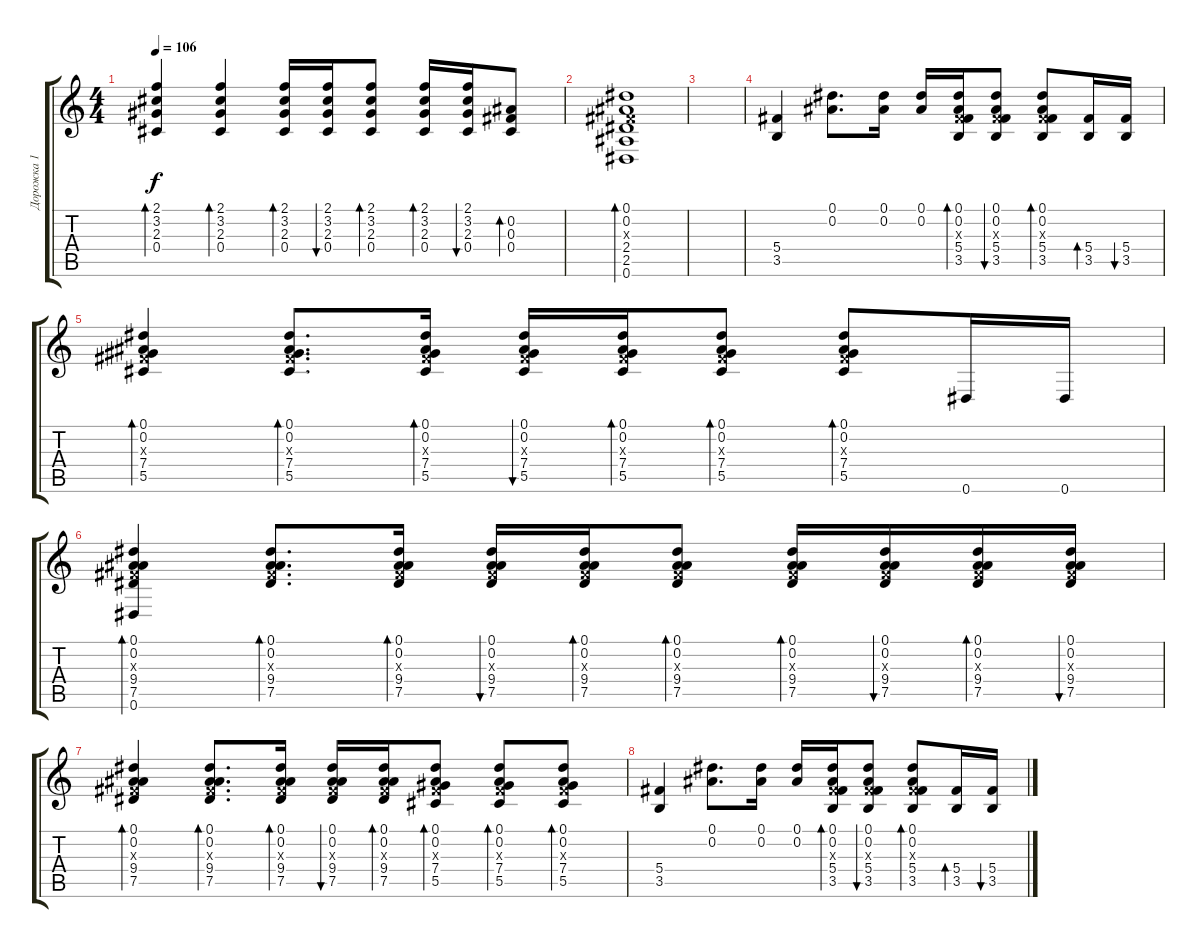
\track ("Дорожка 1" "Дорожка 1") {instrument acousticguitarsteel}
\staff {score tabs}
\tuning (Eb4 Bb3 Gb3 Db3 Ab2 Eb2) {hide}
\ts (4 4)
\tempo 106
\clef g2
\ks c
(2.1 3.2 2.3 0.4).4{bd 60 dy f} (2.1 3.2 2.3 0.4).4{bd 60} (2.1 3.2 2.3 0.4).16{bd 30} (2.1 3.2 2.3 0.4).16{bu 30} (2.1 3.2 2.3 0.4).8{bd 30} (2.1 3.2 2.3 0.4).16{bd 30} (2.1 3.2 2.3 0.4).16{bu 30} (0.2 0.3 0.4).8{bd 30} |
(0.1 0.2 0.3{x} 2.4 2.5 0.6).1{bd 120} |
|
(5.4 3.5).4 (0.1 0.2).8{d} (0.1 0.2).16 (0.1 0.2).16 (0.1 0.2 0.3{x} 5.4 3.5).16{bd 60} (0.1 0.2 0.3{x} 5.4 3.5).8{bu 60} (0.1 0.2 0.3{x} 5.4 3.5).8{bd 60} (5.4 3.5).16{bd 60} (5.4 3.5).16{bu 60} |
(0.1 0.2 0.3{x} 7.4 5.5).4{bd 60} (0.1 0.2 0.3{x} 7.4 5.5).8{d bd 60} (0.1 0.2 0.3{x} 7.4 5.5).16{bd 30} (0.1 0.2 0.3{x} 7.4 5.5).16{bu 30} (0.1 0.2 0.3{x} 7.4 5.5).16{bd 30} (0.1 0.2 0.3{x} 7.4 5.5).8{bd 60} (0.1 0.2 0.3{x} 7.4 5.5).8{bd 60} 0.6.16 0.6.16 |
(0.1 0.2 0.3{x} 9.4 7.5 0.6).4{bd 60} (0.1 0.2 0.3{x} 9.4 7.5).8{d bd 60} (0.1 0.2 0.3{x} 9.4 7.5).16{bd 30} (0.1 0.2 0.3{x} 9.4 7.5).16{bu 30} (0.1 0.2 0.3{x} 9.4 7.5).16{bd 30} (0.1 0.2 0.3{x} 9.4 7.5).8{bd 60} (0.1 0.2 0.3{x} 9.4 7.5).16{bd 30} (0.1 0.2 0.3{x} 9.4 7.5).16{bu 30} (0.1 0.2 0.3{x} 9.4 7.5).16{bd 30} (0.1 0.2 0.3{x} 9.4 7.5).16{bu 30} |
(0.1 0.2 0.3{x} 9.4 7.5).4{bd 60} (0.1 0.2 0.3{x} 9.4 7.5).8{d bd 60} (0.1 0.2 0.3{x} 9.4 7.5).16{bd 30} (0.1 0.2 0.3{x} 9.4 7.5).16{bu 30} (0.1 0.2 0.3{x} 9.4 7.5).16{bd 30} (0.1 0.2 0.3{x} 7.4 5.5).8{bd 60} (0.1 0.2 0.3{x} 7.4 5.5).8{bd 60} (0.1 0.2 0.3{x} 7.4 5.5).8{bd 60} |
(5.4 3.5).4 (0.1 0.2).8{d} (0.1 0.2).16 (0.1 0.2).16 (0.1 0.2 0.3{x} 5.4 3.5).16{bd 60} (0.1 0.2 0.3{x} 5.4 3.5).8{bu 60} (0.1 0.2 0.3{x} 5.4 3.5).8{bd 60} (5.4 3.5).16{bd 60} (5.4 3.5).16{bu 60}
